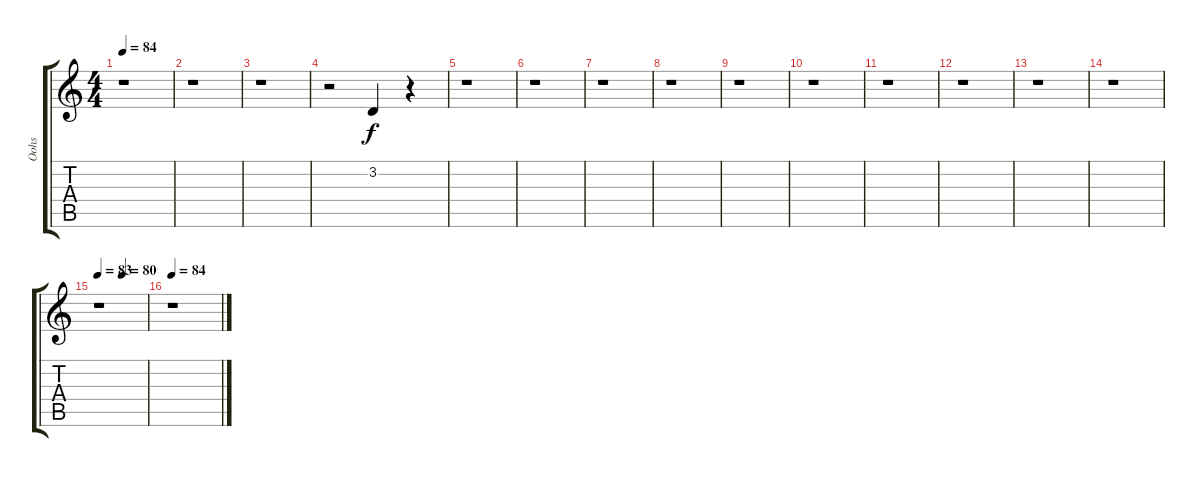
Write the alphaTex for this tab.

\track ("Oohs" "Oohs") {instrument voiceoohs}
\staff {score tabs}
\tuning (E4 B3 G3 D3 A2 E2) {hide}
\ts (4 4)
\tempo 84
\clef g2
\ks c
r.1{dy f} |
r.1 |
r.1 |
r.2 3.2.4 r.4 |
r.1 |
r.1 |
r.1 |
r.1 |
r.1 |
r.1 |
r.1 |
r.1 |
r.1 |
r.1 |
\tempo 83
\tempo (80 0.5)
r.1 |
\tempo 84
r.1
